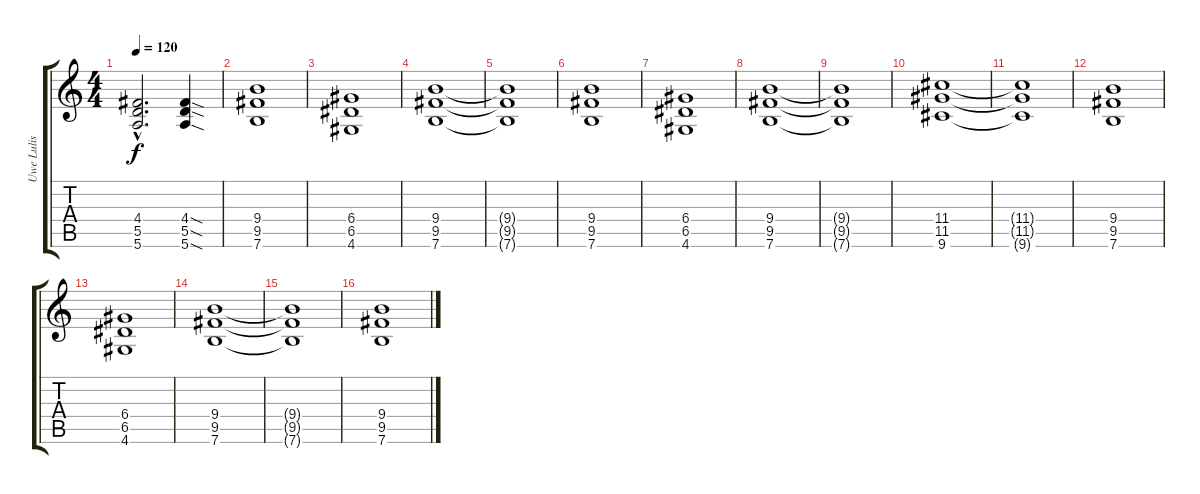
\track ("Uwe Lulis Guitar" "Uwe Lulis ") {instrument electricguitarjazz}
\staff {score tabs}
\tuning (E4 B3 G3 D3 A2 E2) {hide}
\ts (4 4)
\tempo 120
\clef g2
\ks c
(4.4{hac t} 5.5{hac t} 5.6{hac t}).2{d dy f} (4.4{sod} 5.5{sod} 5.6{sod}).4 |
(9.4 9.5 7.6).1 |
(6.4 6.5 4.6).1 |
(9.4 9.5 7.6).1 |
(9.4{t} 9.5{t} 7.6{t}).1 |
(9.4 9.5 7.6).1 |
(6.4 6.5 4.6).1 |
(9.4 9.5 7.6).1 |
(9.4{t} 9.5{t} 7.6{t}).1 |
(11.4 11.5 9.6).1 |
(11.4{t} 11.5{t} 9.6{t}).1 |
(9.4 9.5 7.6).1 |
(6.4 6.5 4.6).1 |
(9.4 9.5 7.6).1 |
(9.4{t} 9.5{t} 7.6{t}).1 |
(9.4 9.5 7.6).1
